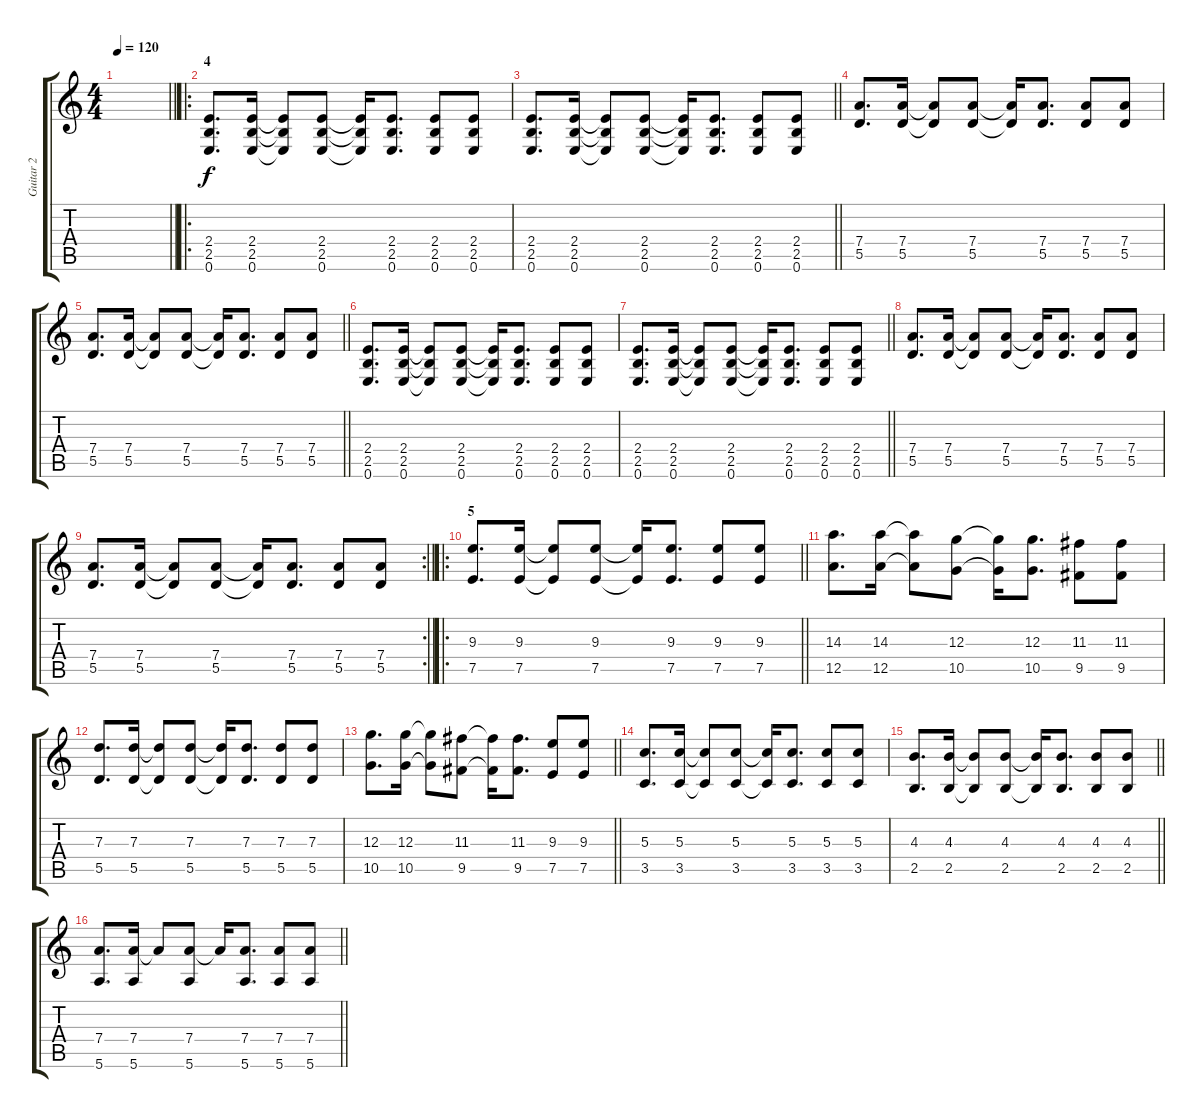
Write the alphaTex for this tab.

\track ("Guitar 2" "Guitar 2") {instrument overdrivenguitar}
\staff {score tabs}
\tuning (E4 B3 G3 D3 A2 E2) {hide}
\ts (4 4)
\tempo 120
\clef g2
\barLineRight lightlight
\ks c
|
\ro
\section ("" "4")
(2.4 2.5 0.6).8{d} (2.4 2.5 0.6).16 (2.4{t} 2.5{t} 0.6{t}).8 (2.4 2.5 0.6).8 (2.4{t} 2.5{t} 0.6{t}).16 (2.4 2.5 0.6).8{d} (2.4 2.5 0.6).8 (2.4 2.5 0.6).8 |
\barLineRight lightlight
(2.4 2.5 0.6).8{d} (2.4 2.5 0.6).16 (2.4{t} 2.5{t} 0.6{t}).8 (2.4 2.5 0.6).8 (2.4{t} 2.5{t} 0.6{t}).16 (2.4 2.5 0.6).8{d} (2.4 2.5 0.6).8 (2.4 2.5 0.6).8 |
(7.4 5.5).8{d} (7.4 5.5).16 (7.4{t} 5.5{t}).8 (7.4 5.5).8 (7.4{t} 5.5{t}).16 (7.4 5.5).8{d} (7.4 5.5).8 (7.4 5.5).8 |
\barLineRight lightlight
(7.4 5.5).8{d} (7.4 5.5).16 (7.4{t} 5.5{t}).8 (7.4 5.5).8 (7.4{t} 5.5{t}).16 (7.4 5.5).8{d} (7.4 5.5).8 (7.4 5.5).8 |
(2.4 2.5 0.6).8{d} (2.4 2.5 0.6).16 (2.4{t} 2.5{t} 0.6{t}).8 (2.4 2.5 0.6).8 (2.4{t} 2.5{t} 0.6{t}).16 (2.4 2.5 0.6).8{d} (2.4 2.5 0.6).8 (2.4 2.5 0.6).8 |
\barLineRight lightlight
(2.4 2.5 0.6).8{d} (2.4 2.5 0.6).16 (2.4{t} 2.5{t} 0.6{t}).8 (2.4 2.5 0.6).8 (2.4{t} 2.5{t} 0.6{t}).16 (2.4 2.5 0.6).8{d} (2.4 2.5 0.6).8 (2.4 2.5 0.6).8 |
(7.4 5.5).8{d} (7.4 5.5).16 (7.4{t} 5.5{t}).8 (7.4 5.5).8 (7.4{t} 5.5{t}).16 (7.4 5.5).8{d} (7.4 5.5).8 (7.4 5.5).8 |
\rc 2
\barLineRight lightlight
(7.4 5.5).8{d} (7.4 5.5).16 (7.4{t} 5.5{t}).8 (7.4 5.5).8 (7.4{t} 5.5{t}).16 (7.4 5.5).8{d} (7.4 5.5).8 (7.4 5.5).8 |
\ro
\section ("" "5")
\barLineRight lightlight
(9.3 7.5).8{d} (9.3 7.5).16 (9.3{t} 7.5{t}).8 (9.3 7.5).8 (9.3{t} 7.5{t}).16 (9.3 7.5).8{d} (9.3 7.5).8 (9.3 7.5).8 |
(14.3 12.5).8{d} (14.3 12.5).16 (14.3{t} 12.5{t}).8 (12.3 10.5).8 (12.3{t} 10.5{t}).16 (12.3 10.5).8{d} (11.3 9.5).8 (11.3 9.5).8 |
(7.3 5.5).8{d} (7.3 5.5).16 (7.3{t} 5.5{t}).8 (7.3 5.5).8 (7.3{t} 5.5{t}).16 (7.3 5.5).8{d} (7.3 5.5).8 (7.3 5.5).8 |
\barLineRight lightlight
(12.3 10.5).8{d} (12.3 10.5).16 (12.3{t} 10.5{t}).8 (11.3 9.5).8 (11.3{t} 9.5{t}).16 (11.3 9.5).8{d} (9.3 7.5).8 (9.3 7.5).8 |
(5.3 3.5).8{d} (5.3 3.5).16 (5.3{t} 3.5{t}).8 (5.3 3.5).8 (5.3{t} 3.5{t}).16 (5.3 3.5).8{d} (5.3 3.5).8 (5.3 3.5).8 |
\barLineRight lightlight
(4.3 2.5).8{d} (4.3 2.5).16 (4.3{t} 2.5{t}).8 (4.3 2.5).8 (4.3{t} 2.5{t}).16 (4.3 2.5).8{d} (4.3 2.5).8 (4.3 2.5).8 |
\barLineRight lightlight
(7.4 5.6).8{d} (7.4 5.6).16 7.4{t}.8 (7.4 5.6).8 7.4{t}.16 (7.4 5.6).8{d} (7.4 5.6).8 (7.4 5.6).8
